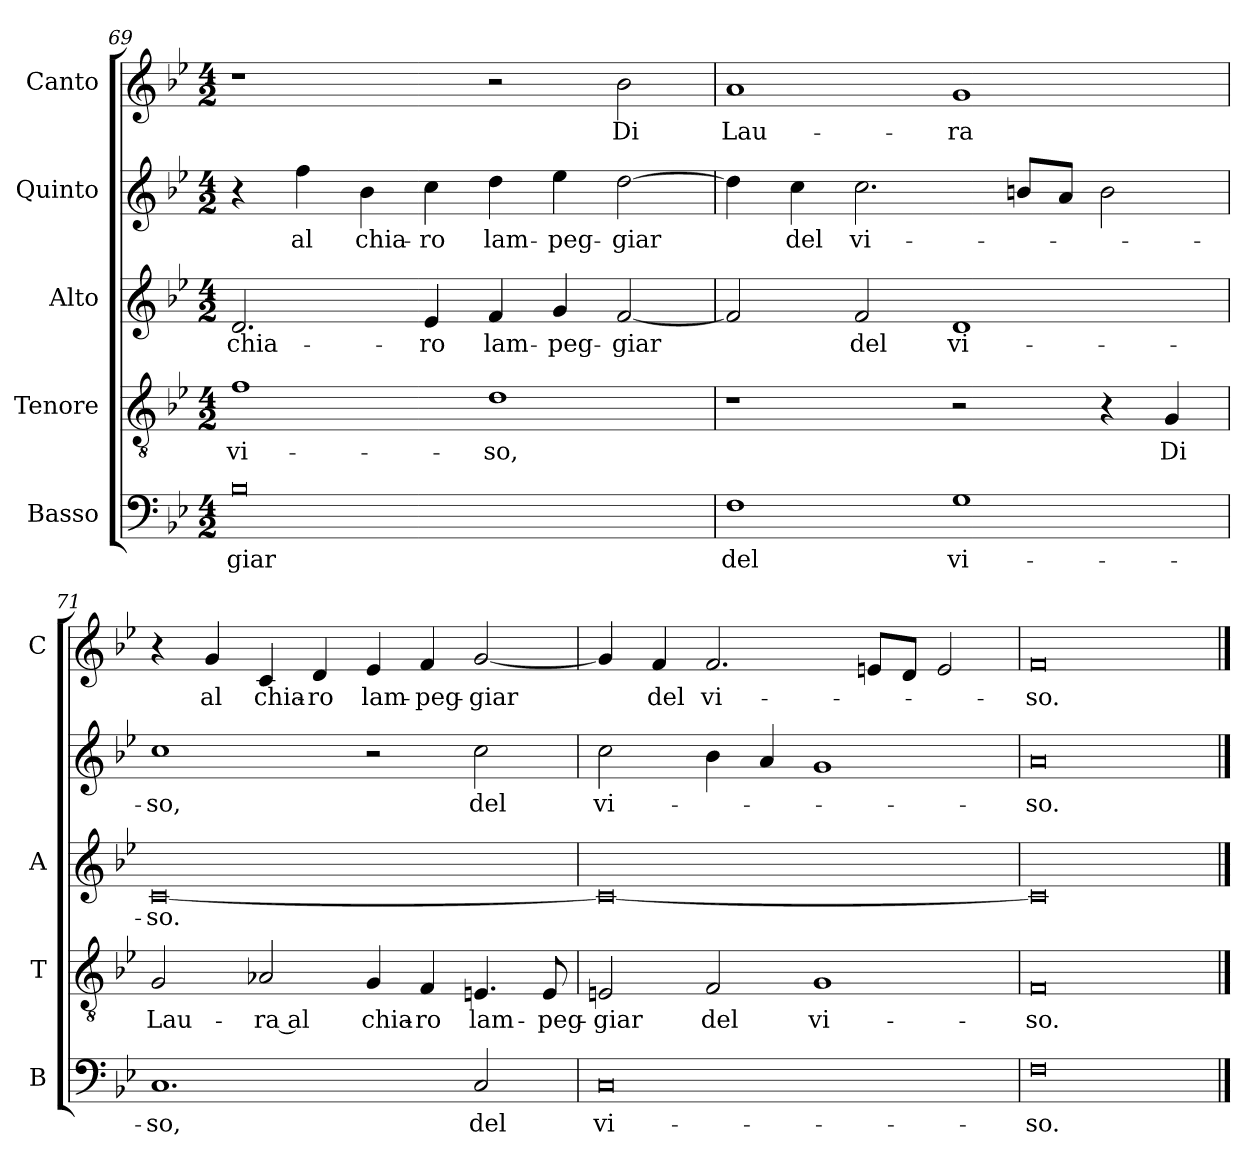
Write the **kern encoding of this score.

**kern	**text	**kern	**text	**kern	**text	**kern	**text	**kern	**text
*part5	*part5	*part4	*part4	*part3	*part3	*part2	*part2	*part1	*part1
*staff5	*staff5	*staff4	*staff4	*staff3	*staff3	*staff2	*staff2	*staff1	*staff1
*I"Basso	*	*I"Tenore	*	*I"Alto	*	*I"Quinto	*	*I"Canto	*
*I'B	*	*I'T	*	*I'A	*	*	*	*I'C	*
*clefF4	*	*clefGv2	*	*clefG2	*	*clefG2	*	*clefG2	*
*k[b-e-]	*	*k[b-e-]	*	*k[b-e-]	*	*k[b-e-]	*	*k[b-e-]	*
*B-:	*	*B-:	*	*B-:	*	*B-:	*	*B-:	*
*M4/2	*	*M4/2	*	*M4/2	*	*M4/2	*	*M4/2	*
=69	=69	=69	=69	=69	=69	=69	=69	=69	=69
!	!LO:LY:b	!	!LO:LY:b	!	!LO:LY:b	!	!	!	!
0B-	-giar	1f	vi-	2.d/	chia-	4r	.	1r	.
!	!	!	!	!	!	!	!LO:LY:b	!	!
.	.	.	.	.	.	4ff\	al	.	.
!	!	!	!	!	!	!	!LO:LY:b	!	!
.	.	.	.	.	.	4b-\	chia-	.	.
!	!	!	!	!	!LO:LY:b	!	!LO:LY:b	!	!
.	.	.	.	4e-/	-ro	4cc\	-ro	.	.
!	!	!	!LO:LY:b	!	!LO:LY:b	!	!LO:LY:b	!	!
.	.	1d	-so,	4f/	lam-	4dd\	lam-	2r	.
!	!	!	!	!	!LO:LY:b	!	!LO:LY:b	!	!
.	.	.	.	4g/	-peg-	4ee-\	-peg-	.	.
!	!	!	!	!	!LO:LY:b	!	!LO:LY:b	!	!LO:LY:b
.	.	.	.	[2f/	-giar	[2dd\	-giar	2b-\	Di
!!LO:LB:g=z
=70	=70	=70	=70	=70	=70	=70	=70	=70	=70
!	!LO:LY:b	!	!	!	!	!	!	!	!LO:LY:b
1F	del	1r	.	2f/]	.	4dd\]	.	1a	Lau-
!	!	!	!	!	!	!	!LO:LY:b	!	!
.	.	.	.	.	.	4cc\	del	.	.
!	!	!	!	!	!LO:LY:b	!	!LO:LY:b	!	!
.	.	.	.	2f/	del	2.cc\	vi-	.	.
!	!LO:LY:b	!	!	!	!LO:LY:b	!	!	!	!LO:LY:b
1G	vi-	2r	.	1d	vi-	.	.	1g	-ra
.	.	.	.	.	.	8bn/L	.	.	.
.	.	.	.	.	.	8a/J	.	.	.
.	.	4r	.	.	.	2b\	.	.	.
!	!	!	!LO:LY:b	!	!	!	!	!	!
.	.	4G/	Di	.	.	.	.	.	.
=71	=71	=71	=71	=71	=71	=71	=71	=71	=71
!	!LO:LY:b	!	!LO:LY:b	!	!LO:LY:b	!	!LO:LY:b	!	!
1.C	-so,	2G/	Lau-	[0c	-so.	1cc	-so,	4r	.
!	!	!	!	!	!	!	!	!	!LO:LY:b
.	.	.	.	.	.	.	.	4g/	al
!	!	!	!LO:LY:b	!	!	!	!	!	!LO:LY:b
.	.	2A-X/	-ra al	.	.	.	.	4c/	chia-
!	!	!	!	!	!	!	!	!	!LO:LY:b
.	.	.	.	.	.	.	.	4d/	-ro
!	!	!	!LO:LY:b	!	!	!	!	!	!LO:LY:b
.	.	4G/	chia-	.	.	2r	.	4e-/	lam-
!	!	!	!LO:LY:b	!	!	!	!	!	!LO:LY:b
.	.	4F/	-ro	.	.	.	.	4f/	-peg-
!	!LO:LY:b	!	!LO:LY:b	!	!	!	!LO:LY:b	!	!LO:LY:b
2C/	del	4.En/	lam-	.	.	2cc\	del	[2g/	-giar
!	!	!	!LO:LY:b	!	!	!	!	!	!
.	.	8E/	-peg-	.	.	.	.	.	.
=72	=72	=72	=72	=72	=72	=72	=72	=72	=72
!	!LO:LY:b	!	!LO:LY:b	!	!	!	!LO:LY:b	!	!
0C	vi-	2En/	-giar	0c_	.	2cc\	vi-	4g/]	.
!	!	!	!	!	!	!	!	!	!LO:LY:b
.	.	.	.	.	.	.	.	4f/	del
!	!	!	!LO:LY:b	!	!	!	!	!	!LO:LY:b
.	.	2F/	del	.	.	4b-\	.	2.f/	vi-
.	.	.	.	.	.	4a/	.	.	.
!	!	!	!LO:LY:b	!	!	!	!	!	!
.	.	1G	vi-	.	.	1g	.	.	.
.	.	.	.	.	.	.	.	8en/L	.
.	.	.	.	.	.	.	.	8d/J	.
.	.	.	.	.	.	.	.	2e/	.
=73	=73	=73	=73	=73	=73	=73	=73	=73	=73
!	!LO:LY:b	!	!LO:LY:b	!	!	!	!LO:LY:b	!	!LO:LY:b
0F	-so.	0F	-so.	0c]	.	0a	-so.	0f	-so.
==	==	==	==	==	==	==	==	==	==
*-	*-	*-	*-	*-	*-	*-	*-	*-	*-
